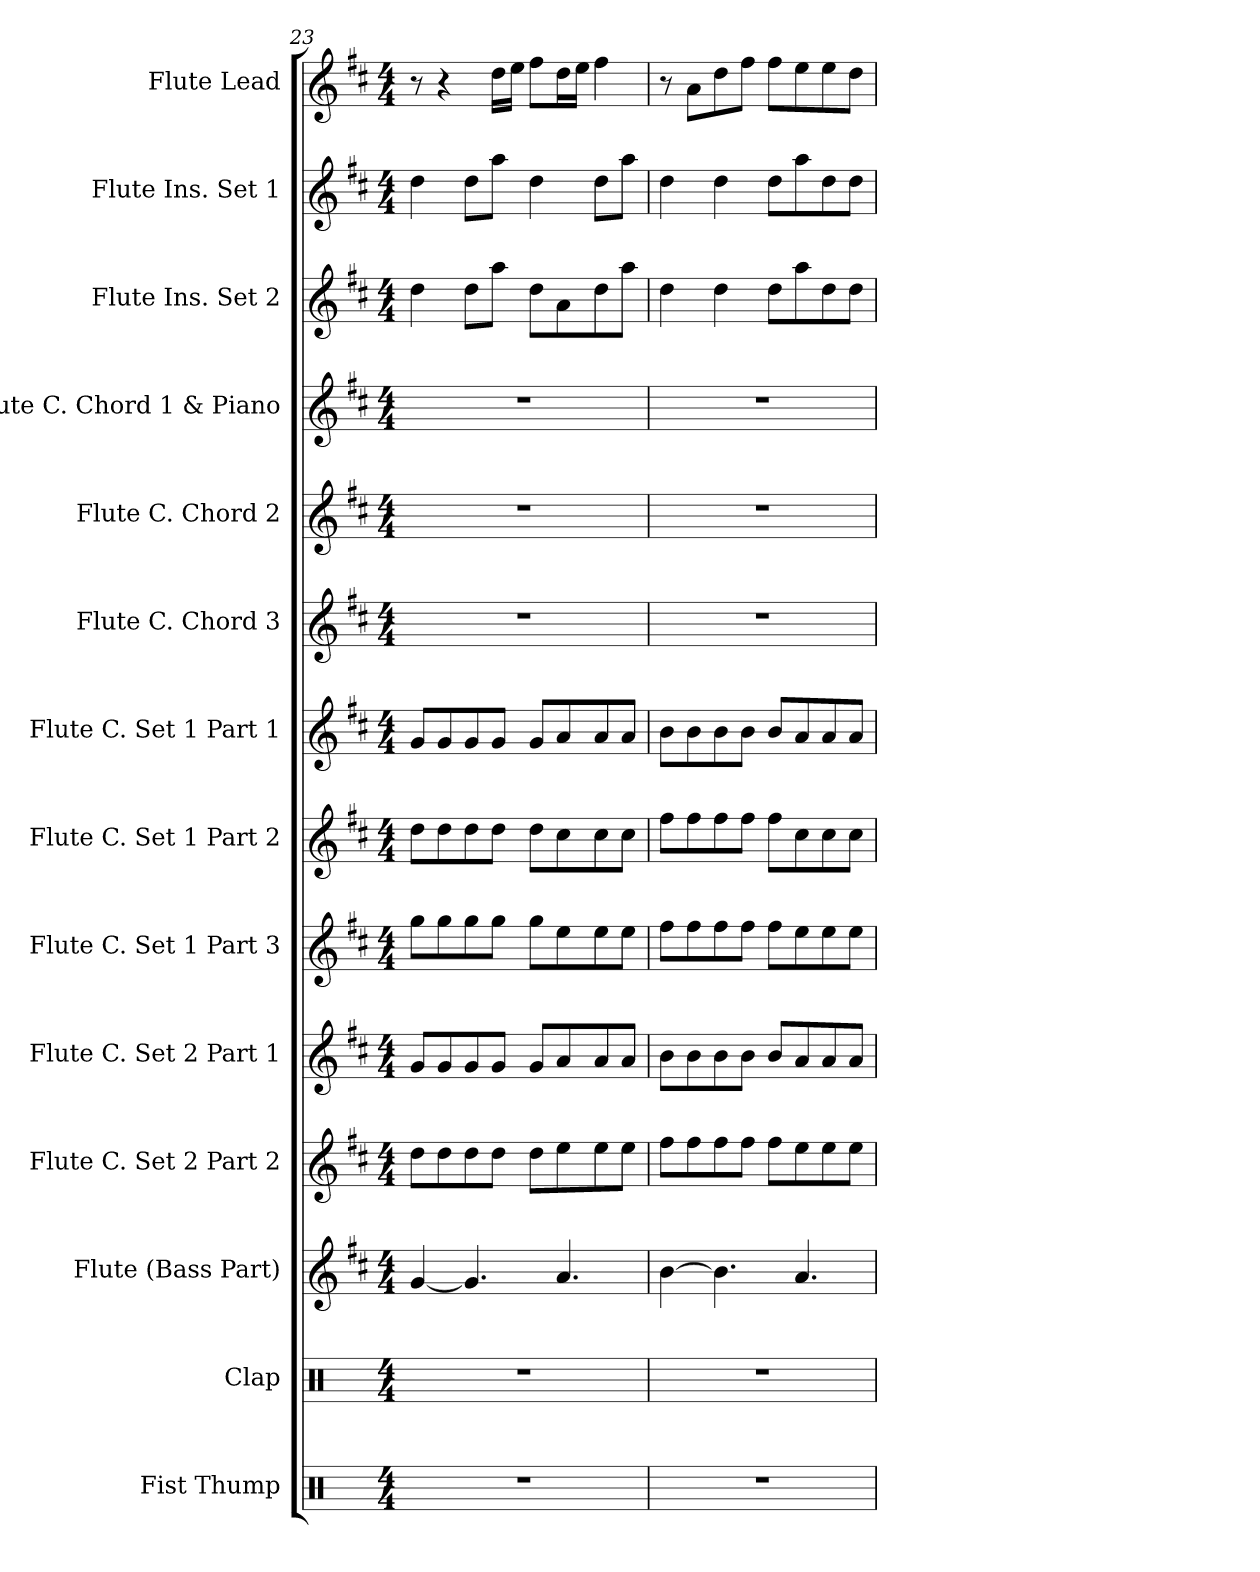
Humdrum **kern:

**kern	**kern	**kern	**kern	**kern	**kern	**kern	**kern	**kern	**kern	**kern	**kern	**kern	**kern
*part14	*part13	*part12	*part11	*part10	*part9	*part8	*part7	*part6	*part5	*part4	*part3	*part2	*part1
*staff14	*staff13	*staff12	*staff11	*staff10	*staff9	*staff8	*staff7	*staff6	*staff5	*staff4	*staff3	*staff2	*staff1
*I"Fist Thump	*I"Clap	*I"Flute (Bass Part)	*I"Flute C. Set 2 Part 2	*I"Flute C. Set 2 Part 1	*I"Flute C. Set 1 Part 3	*I"Flute C. Set 1 Part 2	*I"Flute C. Set 1 Part 1	*I"Flute C. Chord 3	*I"Flute C. Chord 2	*I"Flute C. Chord 1 &amp; Piano	*I"Flute Ins. Set 2	*I"Flute Ins. Set 1	*I"Flute Lead
*I'F.T.	*I'C.	*I'Fl. (BP)	*I'Fl. CS2 P2	*I'Fl. CS2 P1	*I'Fl. CS1 P3	*I'Fl. CS1 P2	*I'Fl. CS1 P1	*I'Fl. CC3	*I'Fl. CC2	*I'Fl. CC1 &amp; P	*I'Fl. IS2	*I'Fl. IS1	*I'Fl. Le.
*clefX	*clefX	*clefG2	*clefG2	*clefG2	*clefG2	*clefG2	*clefG2	*clefG2	*clefG2	*clefG2	*clefG2	*clefG2	*clefG2
*k[]	*k[]	*k[f#c#]	*k[f#c#]	*k[f#c#]	*k[f#c#]	*k[f#c#]	*k[f#c#]	*k[f#c#]	*k[f#c#]	*k[f#c#]	*k[f#c#]	*k[f#c#]	*k[f#c#]
*M4/4	*M4/4	*M4/4	*M4/4	*M4/4	*M4/4	*M4/4	*M4/4	*M4/4	*M4/4	*M4/4	*M4/4	*M4/4	*M4/4
=23	=23	=23	=23	=23	=23	=23	=23	=23	=23	=23	=23	=23	=23
1r	1r	[4g/	8dd\L	8g/L	8gg\L	8dd\L	8g/L	1r	1r	1r	4dd\	4dd\	8r
.	.	.	8dd\	8g/	8gg\	8dd\	8g/	.	.	.	.	.	4r
.	.	4.g/]	8dd\	8g/	8gg\	8dd\	8g/	.	.	.	8dd\L	8dd\L	.
.	.	.	8dd\J	8g/J	8gg\J	8dd\J	8g/J	.	.	.	8aa\J	8aa\J	16dd\LL
.	.	.	.	.	.	.	.	.	.	.	.	.	16ee\JJ
.	.	.	8dd\L	8g/L	8gg\L	8dd\L	8g/L	.	.	.	8dd\L	4dd\	8ff#\L
.	.	4.a/	8ee\	8a/	8ee\	8cc#\	8a/	.	.	.	8a\	.	16dd\L
.	.	.	.	.	.	.	.	.	.	.	.	.	16ee\JJ
.	.	.	8ee\	8a/	8ee\	8cc#\	8a/	.	.	.	8dd\	8dd\L	4ff#\
.	.	.	8ee\J	8a/J	8ee\J	8cc#\J	8a/J	.	.	.	8aa\J	8aa\J	.
!!LO:PB:g=z
=24	=24	=24	=24	=24	=24	=24	=24	=24	=24	=24	=24	=24	=24
1r	1r	[4b\	8ff#\L	8b\L	8ff#\L	8ff#\L	8b\L	1r	1r	1r	4dd\	4dd\	8r
.	.	.	8ff#\	8b\	8ff#\	8ff#\	8b\	.	.	.	.	.	8a\L
.	.	4.b\]	8ff#\	8b\	8ff#\	8ff#\	8b\	.	.	.	4dd\	4dd\	8dd\
.	.	.	8ff#\J	8b\J	8ff#\J	8ff#\J	8b\J	.	.	.	.	.	8ff#\J
.	.	.	8ff#\L	8b/L	8ff#\L	8ff#\L	8b/L	.	.	.	8dd\L	8dd\L	8ff#\L
.	.	4.a/	8ee\	8a/	8ee\	8cc#\	8a/	.	.	.	8aa\	8aa\	8ee\
.	.	.	8ee\	8a/	8ee\	8cc#\	8a/	.	.	.	8dd\	8dd\	8ee\
.	.	.	8ee\J	8a/J	8ee\J	8cc#\J	8a/J	.	.	.	8dd\J	8dd\J	8dd\J
=	=	=	=	=	=	=	=	=	=	=	=	=	=
*-	*-	*-	*-	*-	*-	*-	*-	*-	*-	*-	*-	*-	*-
